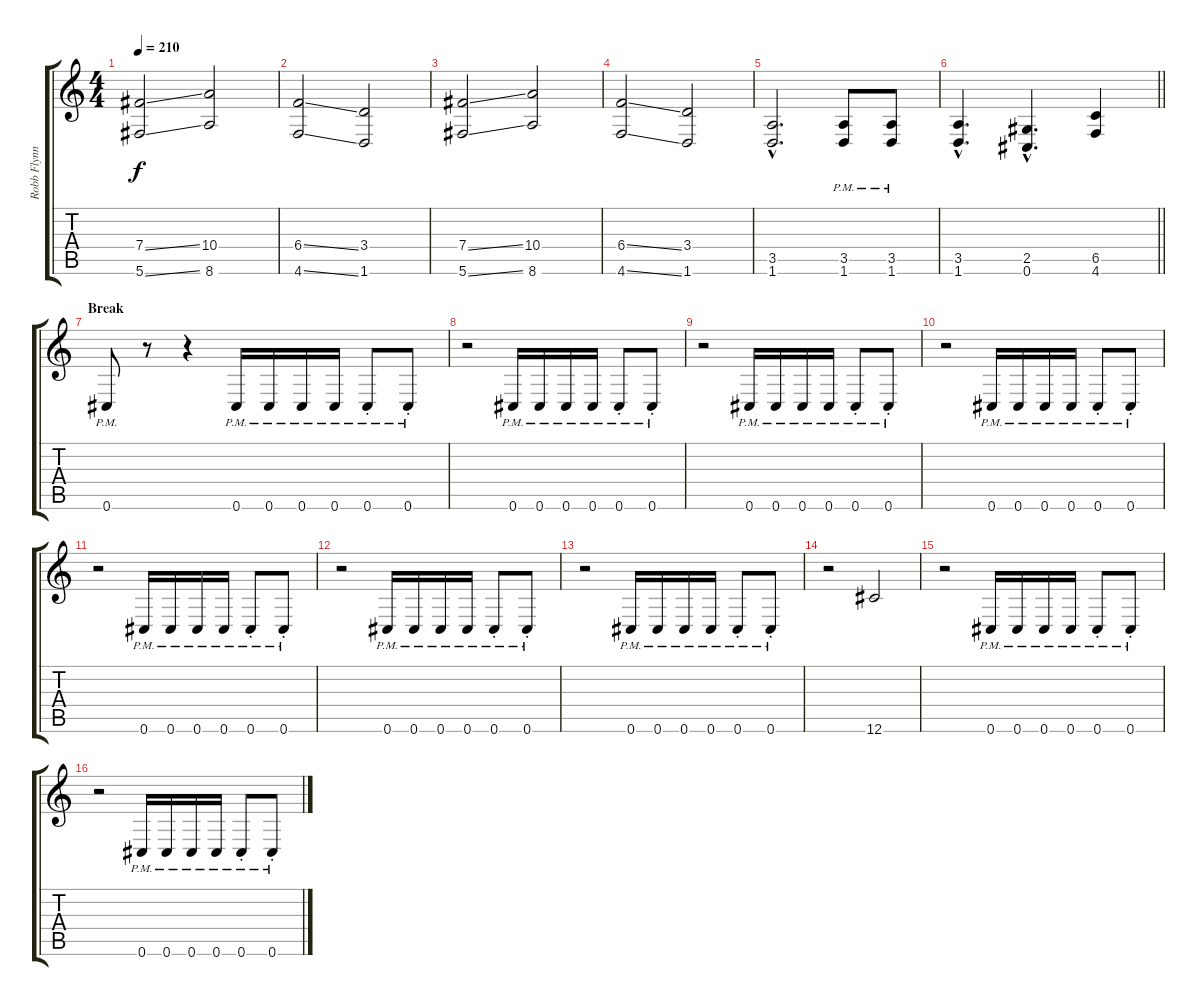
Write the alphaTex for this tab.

\track ("Robb Flynn" "Robb Flynn") {instrument distortionguitar}
\staff {score tabs}
\tuning (Db4 Ab3 E3 B2 Gb2 Db2) {hide}
\ts (4 4)
\tempo 210
\clef g2
\ks c
(7.4{ss} 5.6{ss}).2{dy f} (10.4 8.6).2 |
(6.4{ss} 4.6{ss}).2 (3.4 1.6).2 |
(7.4{ss} 5.6{ss}).2 (10.4 8.6).2 |
(6.4{ss} 4.6{ss}).2 (3.4 1.6).2 |
(3.5{hac} 1.6{hac}).2{d} (3.5{pm} 1.6{pm}).8 (3.5{pm} 1.6{pm}).8 |
\barLineRight lightlight
(3.5{hac} 1.6{hac}).4{d} (2.5{hac} 0.6{hac}).4{d} (6.5 4.6).4 |
\section ("" "Break")
0.6{pm}.8 r.8 r.4 0.6{pm}.16 0.6{pm}.16 0.6{pm}.16 0.6{pm}.16 0.6{pm st}.8 0.6{pm st}.8 |
r.2 0.6{pm}.16 0.6{pm}.16 0.6{pm}.16 0.6{pm}.16 0.6{pm st}.8 0.6{pm st}.8 |
r.2 0.6{pm}.16 0.6{pm}.16 0.6{pm}.16 0.6{pm}.16 0.6{pm st}.8 0.6{pm st}.8 |
r.2 0.6{pm}.16 0.6{pm}.16 0.6{pm}.16 0.6{pm}.16 0.6{pm st}.8 0.6{pm st}.8 |
r.2 0.6{pm}.16 0.6{pm}.16 0.6{pm}.16 0.6{pm}.16 0.6{pm st}.8 0.6{pm st}.8 |
r.2 0.6{pm}.16 0.6{pm}.16 0.6{pm}.16 0.6{pm}.16 0.6{pm st}.8 0.6{pm st}.8 |
r.2 0.6{pm}.16 0.6{pm}.16 0.6{pm}.16 0.6{pm}.16 0.6{pm st}.8 0.6{pm st}.8 |
r.2 12.6.2 |
r.2 0.6{pm}.16 0.6{pm}.16 0.6{pm}.16 0.6{pm}.16 0.6{pm st}.8 0.6{pm st}.8 |
r.2 0.6{pm}.16 0.6{pm}.16 0.6{pm}.16 0.6{pm}.16 0.6{pm st}.8 0.6{pm st}.8
